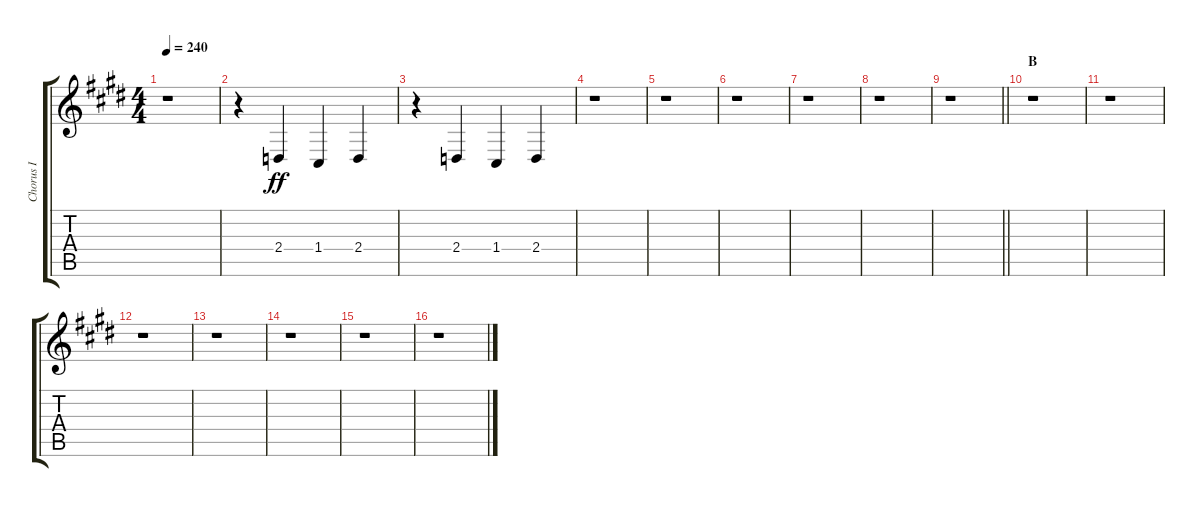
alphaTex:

\track ("Chorus I" "Chorus I") {instrument voiceoohs}
\staff {score tabs}
\tuning (D4 A3 F3 C3 G2 D2) {hide}
\ts (4 4)
\tempo 240
\clef g2
\ks e
r.1{dy ff} |
r.4 2.4.4 1.4.4 2.4.4 |
r.4 2.4.4 1.4.4 2.4.4 |
r.1 |
r.1 |
r.1 |
r.1 |
r.1 |
\barLineRight lightlight
r.1 |
\section ("" "B")
r.1 |
r.1 |
r.1 |
r.1 |
r.1 |
r.1 |
r.1
